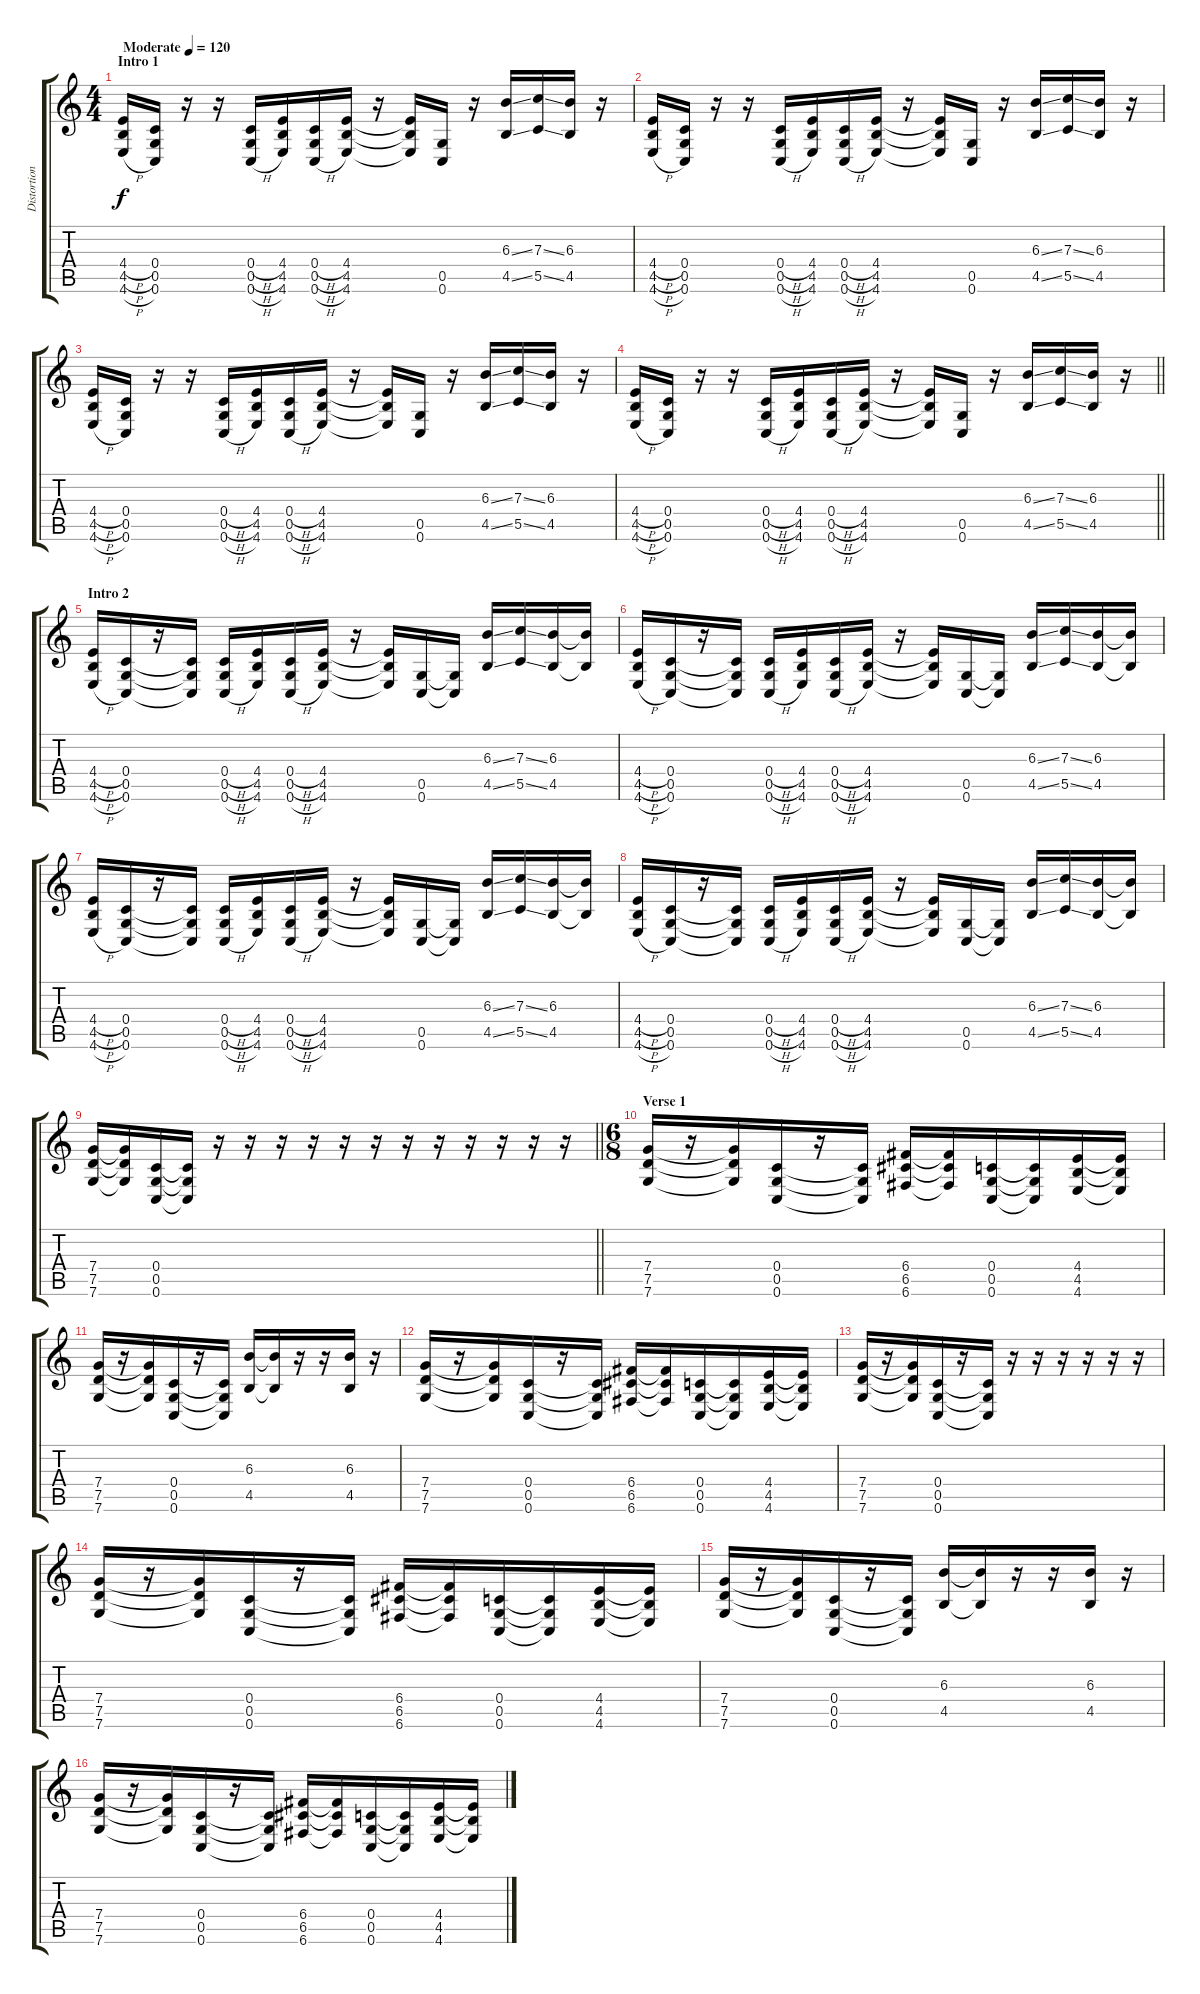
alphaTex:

\track ("Distortion 1" "Distortion") {instrument distortionguitar}
\staff {score tabs}
\tuning (D4 A3 F3 C3 G2 C2) {hide}
\ts (4 4)
\section ("" "Intro 1")
\tempo (120 "Moderate")
\tempo 100
\tempo (120 "Moderate")
\clef g2
\ks c
(4.4{h} 4.5{h} 4.6{h}).16{dy f instrument distortionguitar} (0.4 0.5 0.6).16 r.16 r.16 (0.4{h} 0.5{h} 0.6{h}).16 (4.4 4.5 4.6).16 (0.4{h} 0.5{h} 0.6{h}).16 (4.4 4.5 4.6).16 r.16 (4.4{t} 4.5{t} 4.6{t}).16 (0.5 0.6).16 r.16 (6.3{ss} 4.5{ss}).16 (7.3{ss} 5.5{ss}).16 (6.3 4.5).16 r.16 |
(4.4{h} 4.5{h} 4.6{h}).16 (0.4 0.5 0.6).16 r.16 r.16 (0.4{h} 0.5{h} 0.6{h}).16 (4.4 4.5 4.6).16 (0.4{h} 0.5{h} 0.6{h}).16 (4.4 4.5 4.6).16 r.16 (4.4{t} 4.5{t} 4.6{t}).16 (0.5 0.6).16 r.16 (6.3{ss} 4.5{ss}).16 (7.3{ss} 5.5{ss}).16 (6.3 4.5).16 r.16 |
(4.4{h} 4.5{h} 4.6{h}).16 (0.4 0.5 0.6).16 r.16 r.16 (0.4{h} 0.5{h} 0.6{h}).16 (4.4 4.5 4.6).16 (0.4{h} 0.5{h} 0.6{h}).16 (4.4 4.5 4.6).16 r.16 (4.4{t} 4.5{t} 4.6{t}).16 (0.5 0.6).16 r.16 (6.3{ss} 4.5{ss}).16 (7.3{ss} 5.5{ss}).16 (6.3 4.5).16 r.16 |
\barLineRight lightlight
(4.4{h} 4.5{h} 4.6{h}).16 (0.4 0.5 0.6).16 r.16 r.16 (0.4{h} 0.5{h} 0.6{h}).16 (4.4 4.5 4.6).16 (0.4{h} 0.5{h} 0.6{h}).16 (4.4 4.5 4.6).16 r.16 (4.4{t} 4.5{t} 4.6{t}).16 (0.5 0.6).16 r.16 (6.3{ss} 4.5{ss}).16 (7.3{ss} 5.5{ss}).16 (6.3 4.5).16 r.16 |
\section ("" "Intro 2")
(4.4{h} 4.5{h} 4.6{h}).16 (0.4 0.5 0.6).16 r.16 (0.4{t} 0.5{t} 0.6{t}).16 (0.4{h} 0.5{h} 0.6{h}).16 (4.4 4.5 4.6).16 (0.4{h} 0.5{h} 0.6{h}).16 (4.4 4.5 4.6).16 r.16 (4.4{t} 4.5{t} 4.6{t}).16 (0.5 0.6).16 (0.5{t} 0.6{t}).16 (6.3{ss} 4.5{ss}).16 (7.3{ss} 5.5{ss}).16 (6.3 4.5).16 (6.3{t} 4.5{t}).16 |
(4.4{h} 4.5{h} 4.6{h}).16 (0.4 0.5 0.6).16 r.16 (0.4{t} 0.5{t} 0.6{t}).16 (0.4{h} 0.5{h} 0.6{h}).16 (4.4 4.5 4.6).16 (0.4{h} 0.5{h} 0.6{h}).16 (4.4 4.5 4.6).16 r.16 (4.4{t} 4.5{t} 4.6{t}).16 (0.5 0.6).16 (0.5{t} 0.6{t}).16 (6.3{ss} 4.5{ss}).16 (7.3{ss} 5.5{ss}).16 (6.3 4.5).16 (6.3{t} 4.5{t}).16 |
(4.4{h} 4.5{h} 4.6{h}).16 (0.4 0.5 0.6).16 r.16 (0.4{t} 0.5{t} 0.6{t}).16 (0.4{h} 0.5{h} 0.6{h}).16 (4.4 4.5 4.6).16 (0.4{h} 0.5{h} 0.6{h}).16 (4.4 4.5 4.6).16 r.16 (4.4{t} 4.5{t} 4.6{t}).16 (0.5 0.6).16 (0.5{t} 0.6{t}).16 (6.3{ss} 4.5{ss}).16 (7.3{ss} 5.5{ss}).16 (6.3 4.5).16 (6.3{t} 4.5{t}).16 |
(4.4{h} 4.5{h} 4.6{h}).16 (0.4 0.5 0.6).16 r.16 (0.4{t} 0.5{t} 0.6{t}).16 (0.4{h} 0.5{h} 0.6{h}).16 (4.4 4.5 4.6).16 (0.4{h} 0.5{h} 0.6{h}).16 (4.4 4.5 4.6).16 r.16 (4.4{t} 4.5{t} 4.6{t}).16 (0.5 0.6).16 (0.5{t} 0.6{t}).16 (6.3{ss} 4.5{ss}).16 (7.3{ss} 5.5{ss}).16 (6.3 4.5).16 (6.3{t} 4.5{t}).16 |
\barLineRight lightlight
(7.4 7.5 7.6).16 (7.4{t} 7.5{t} 7.6{t}).16 (0.4 0.5 0.6).16 (0.4{t} 0.5{t} 0.6{t}).16 r.16 r.16 r.16 r.16 r.16 r.16 r.16 r.16 r.16 r.16 r.16 r.16 |
\ts (6 8)
\section ("" "Verse 1")
(7.4 7.5 7.6).16 r.16 (7.4{t} 7.5{t} 7.6{t}).16 (0.4 0.5 0.6).16 r.16 (0.4{t} 0.5{t} 0.6{t}).16 (6.4 6.5 6.6).16 (6.4{t} 6.5{t} 6.6{t}).16 (0.4 0.5 0.6).16 (0.4{t} 0.5{t} 0.6{t}).16 (4.4 4.5 4.6).16 (4.4{t} 4.5{t} 4.6{t}).16 |
(7.4 7.5 7.6).16 r.16 (7.4{t} 7.5{t} 7.6{t}).16 (0.4 0.5 0.6).16 r.16 (0.4{t} 0.5{t} 0.6{t}).16 (6.3 4.5).16 (6.3{t} 4.5{t}).16 r.16 r.16 (6.3 4.5).16 r.16 |
(7.4 7.5 7.6).16 r.16 (7.4{t} 7.5{t} 7.6{t}).16 (0.4 0.5 0.6).16 r.16 (0.4{t} 0.5{t} 0.6{t}).16 (6.4 6.5 6.6).16 (6.4{t} 6.5{t} 6.6{t}).16 (0.4 0.5 0.6).16 (0.4{t} 0.5{t} 0.6{t}).16 (4.4 4.5 4.6).16 (4.4{t} 4.5{t} 4.6{t}).16 |
(7.4 7.5 7.6).16 r.16 (7.4{t} 7.5{t} 7.6{t}).16 (0.4 0.5 0.6).16 r.16 (0.4{t} 0.5{t} 0.6{t}).16 r.16 r.16 r.16 r.16 r.16 r.16 |
(7.4 7.5 7.6).16 r.16 (7.4{t} 7.5{t} 7.6{t}).16 (0.4 0.5 0.6).16 r.16 (0.4{t} 0.5{t} 0.6{t}).16 (6.4 6.5 6.6).16 (6.4{t} 6.5{t} 6.6{t}).16 (0.4 0.5 0.6).16 (0.4{t} 0.5{t} 0.6{t}).16 (4.4 4.5 4.6).16 (4.4{t} 4.5{t} 4.6{t}).16 |
(7.4 7.5 7.6).16 r.16 (7.4{t} 7.5{t} 7.6{t}).16 (0.4 0.5 0.6).16 r.16 (0.4{t} 0.5{t} 0.6{t}).16 (6.3 4.5).16 (6.3{t} 4.5{t}).16 r.16 r.16 (6.3 4.5).16 r.16 |
(7.4 7.5 7.6).16 r.16 (7.4{t} 7.5{t} 7.6{t}).16 (0.4 0.5 0.6).16 r.16 (0.4{t} 0.5{t} 0.6{t}).16 (6.4 6.5 6.6).16 (6.4{t} 6.5{t} 6.6{t}).16 (0.4 0.5 0.6).16 (0.4{t} 0.5{t} 0.6{t}).16 (4.4 4.5 4.6).16 (4.4{t} 4.5{t} 4.6{t}).16
